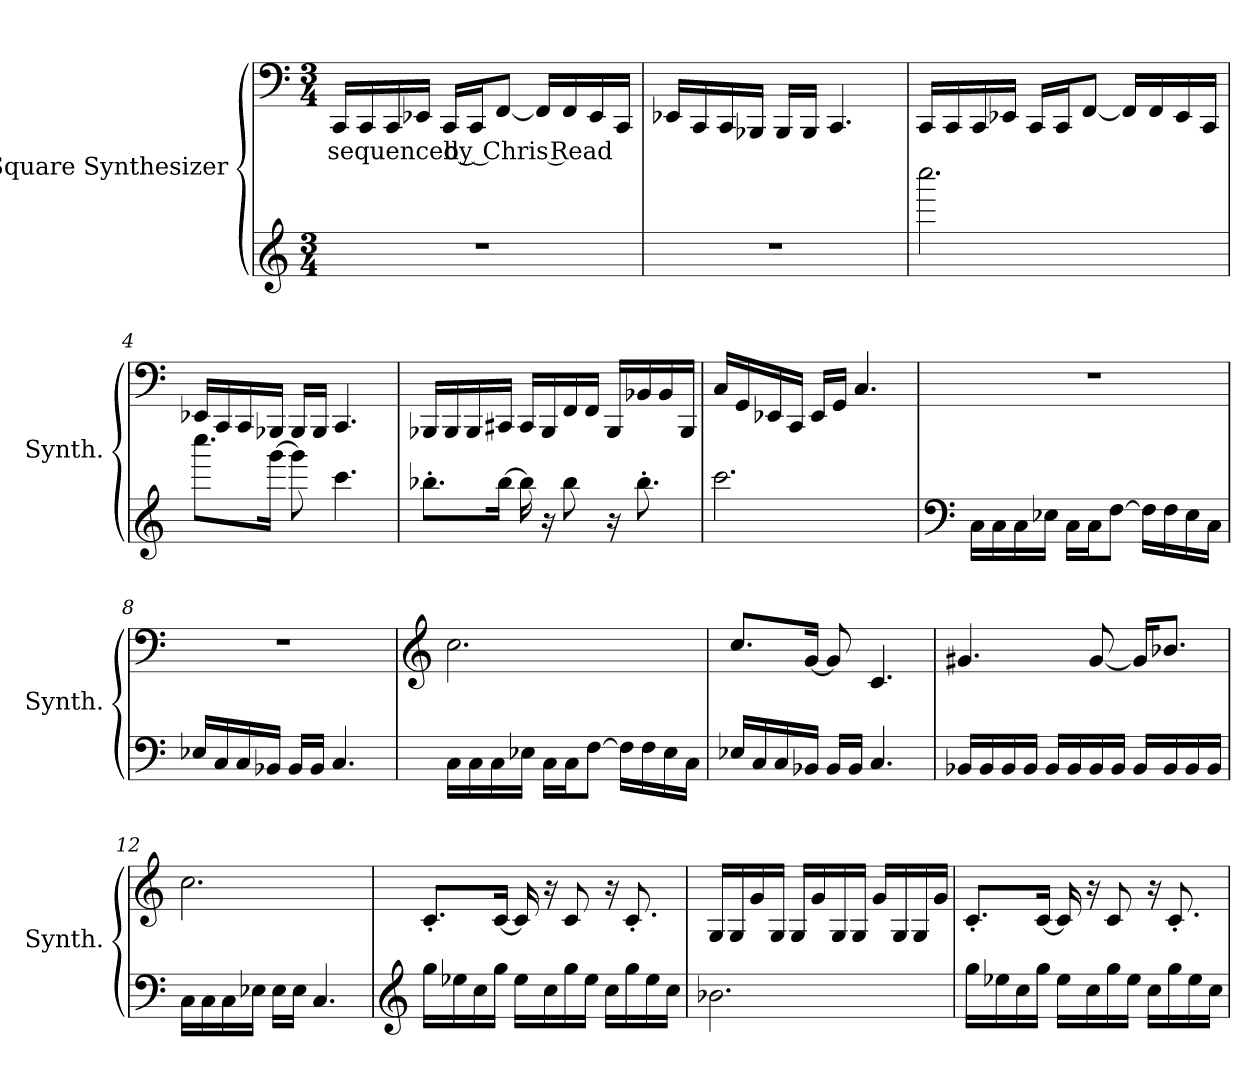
**kern	**kern	**text
*part2	*part1	*part1
*staff2	*staff1	*staff1
*I"Square Synthesizer	*I"Square Synthesizer	*
*I'Synth.	*I'Synth.	*
*clefG2	*clefF4	*
*k[]	*k[]	*
*M3/4	*M3/4	*
*MM120	*MM120	*
=1	=1	=1
!	!	!LO:LY:b
2.r	16CC/LL	sequenced by Chris Read
.	16CC/	.
.	16CC/	.
.	16EE-X/JJ	.
.	16CC/LL	.
.	16CC/J	.
.	[8FF/J	.
.	16FF/LL]	.
.	16FF/	.
.	16EE-/	.
.	16CC/JJ	.
=2	=2	=2
2.r	16EE-X/LL	.
.	16CC/	.
.	16CC/	.
.	16BBB-X/JJ	.
.	16BBB-/LL	.
.	16BBB-/JJ	.
.	4.CC/	.
!!LO:LB:g=z
=3	=3	=3
2.cccc\	16CC/LL	.
.	16CC/	.
.	16CC/	.
.	16EE-X/JJ	.
.	16CC/LL	.
.	16CC/J	.
.	[8FF/J	.
.	16FF/LL]	.
.	16FF/	.
.	16EE-/	.
.	16CC/JJ	.
=4	=4	=4
8.cccc\L	16EE-X/LL	.
.	16CC/	.
.	16CC/	.
[16ggg\Jk	16BBB-X/JJ	.
8ggg\]	16BBB-/LL	.
.	16BBB-/JJ	.
4.ccc\	4.CC/	.
=5	=5	=5
8.bb-X'\L	16BBB-X/LL	.
.	16BBB-/	.
.	16BBB-/	.
[16bb-\Jk	16CC#X/JJ	.
16bb-\]	16CC#/LL	.
16r	16BBB-/	.
8bb-\	16FF/	.
.	16FF/JJ	.
16r	16BBB-/LL	.
8.bb-'\	16BB-X/	.
.	16BB-/	.
.	16BBB-/JJ	.
!!LO:LB:g=z
=6	=6	=6
2.ccc\	16C/LL	.
.	16GG/	.
.	16EE-X/	.
.	16CC/JJ	.
.	16EE-/LL	.
.	16GG/JJ	.
.	4.C/	.
=7	=7	=7
*clefF4	*	*
16C\LL	2.r	.
16C\	.	.
16C\	.	.
16E-X\JJ	.	.
16C\LL	.	.
16C\J	.	.
[8F\J	.	.
16F\LL]	.	.
16F\	.	.
16E-\	.	.
16C\JJ	.	.
=8	=8	=8
16E-X/LL	2.r	.
16C/	.	.
16C/	.	.
16BB-X/JJ	.	.
16BB-/LL	.	.
16BB-/JJ	.	.
4.C/	.	.
=9	=9	=9
*	*clefG2	*
16C\LL	2.cc\	.
16C\	.	.
16C\	.	.
16E-X\JJ	.	.
16C\LL	.	.
16C\J	.	.
[8F\J	.	.
16F\LL]	.	.
16F\	.	.
16E-\	.	.
16C\JJ	.	.
!!LO:LB:g=z
=10	=10	=10
16E-X/LL	8.cc/L	.
16C/	.	.
16C/	.	.
16BB-X/JJ	[16g/Jk	.
16BB-/LL	8g/]	.
16BB-/JJ	.	.
4.C/	4.c/	.
=11	=11	=11
16BB-X/LL	4.g#X/	.
16BB-/	.	.
16BB-/	.	.
16BB-/JJ	.	.
16BB-/LL	.	.
16BB-/	.	.
16BB-/	[8g#/	.
16BB-/JJ	.	.
16BB-/LL	16g#/KL]	.
16BB-/	8.b-X/J	.
16BB-/	.	.
16BB-/JJ	.	.
=12	=12	=12
16C\LL	2.cc\	.
16C\	.	.
16C\	.	.
16E-X\JJ	.	.
16E-\LL	.	.
16E-\JJ	.	.
4.C/	.	.
=13	=13	=13
*clefG2	*	*
16gg\LL	8.c'/L	.
16ee-X\	.	.
16cc\	.	.
16gg\JJ	[16c/Jk	.
16ee-\LL	16c/]	.
16cc\	16r	.
16gg\	8c/	.
16ee-\JJ	.	.
16cc\LL	16r	.
16gg\	8.c'/	.
16ee-\	.	.
16cc\JJ	.	.
!!LO:LB:g=z
=14	=14	=14
2.b-X\	16G/LL	.
.	16G/	.
.	16g/	.
.	16G/JJ	.
.	16G/LL	.
.	16g/	.
.	16G/	.
.	16G/JJ	.
.	16g/LL	.
.	16G/	.
.	16G/	.
.	16g/JJ	.
=15	=15	=15
16gg\LL	8.c'/L	.
16ee-X\	.	.
16cc\	.	.
16gg\JJ	[16c/Jk	.
16ee-\LL	16c/]	.
16cc\	16r	.
16gg\	8c/	.
16ee-\JJ	.	.
16cc\LL	16r	.
16gg\	8.c'/	.
16ee-\	.	.
16cc\JJ	.	.
=	=	=
*-	*-	*-
